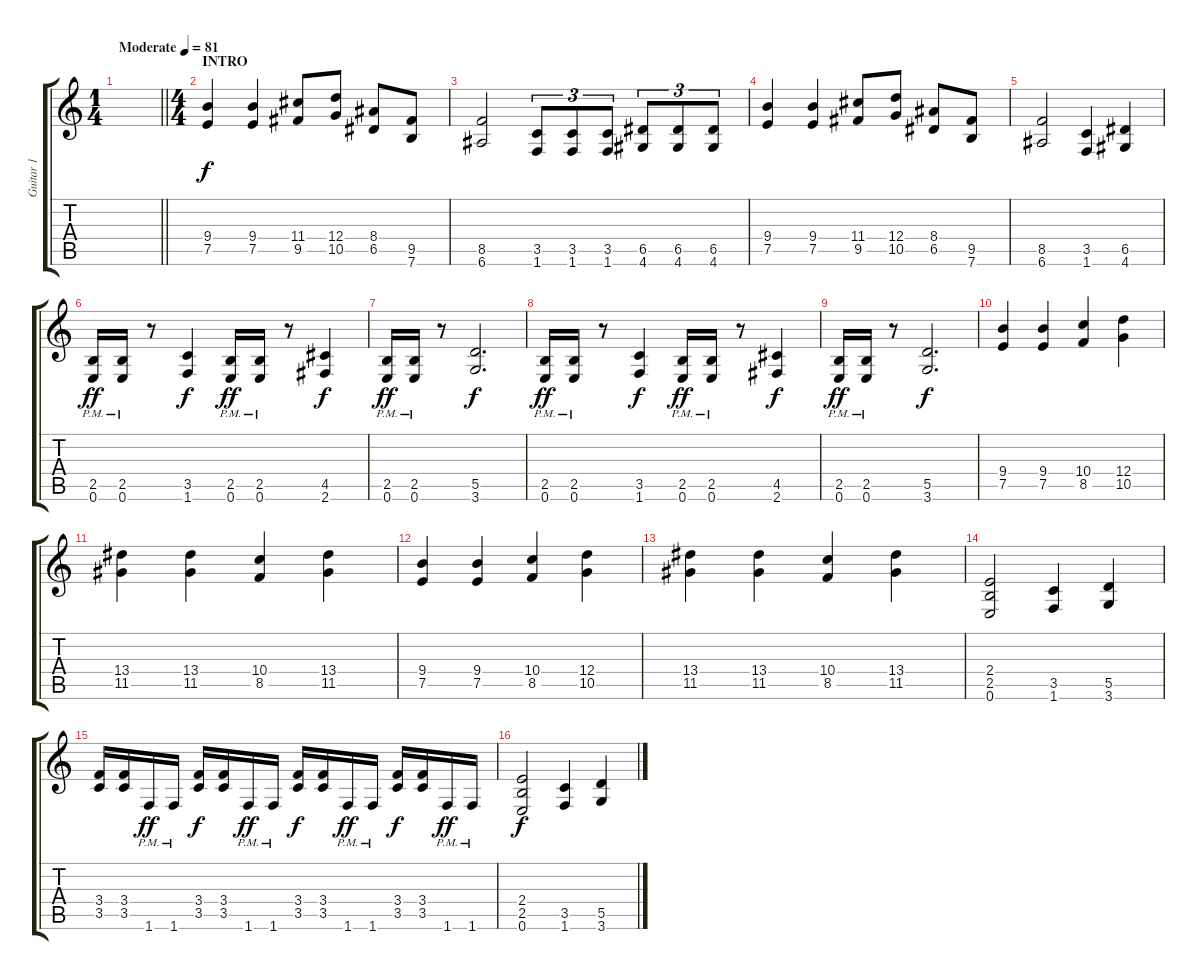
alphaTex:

\track ("Guitar 1" "Guitar 1") {instrument distortionguitar}
\staff {score tabs}
\tuning (E4 B3 G3 D3 A2 E2) {hide}
\ts (1 4)
\tempo (81 "Moderate")
\clef g2
\barLineRight lightlight
\ks c
|
\ts (4 4)
\section ("" "INTRO")
(9.4 7.5).4 (9.4 7.5).4 (11.4 9.5).8 (12.4 10.5).8 (8.4 6.5).8 (9.5 7.6).8 |
(8.5 6.6).2 (3.5 1.6).8{tu (3 2)} (3.5 1.6).8{tu (3 2)} (3.5 1.6).8{tu (3 2)} (6.5 4.6).8{tu (3 2)} (6.5 4.6).8{tu (3 2)} (6.5 4.6).8{tu (3 2)} |
(9.4 7.5).4 (9.4 7.5).4 (11.4 9.5).8 (12.4 10.5).8 (8.4 6.5).8 (9.5 7.6).8 |
(8.5 6.6).2 (3.5 1.6).4 (6.5 4.6).4 |
(2.5{pm} 0.6{pm}).16{dy ff} (2.5{pm} 0.6{pm}).16 r.8 (3.5 1.6).4{dy f} (2.5{pm} 0.6{pm}).16{dy ff} (2.5{pm} 0.6{pm}).16 r.8 (4.5 2.6).4{dy f} |
(2.5{pm} 0.6{pm}).16{dy ff} (2.5{pm} 0.6{pm}).16 r.8 (5.5 3.6).2{d dy f} |
(2.5{pm} 0.6{pm}).16{dy ff} (2.5{pm} 0.6{pm}).16 r.8 (3.5 1.6).4{dy f} (2.5{pm} 0.6{pm}).16{dy ff} (2.5{pm} 0.6{pm}).16 r.8 (4.5 2.6).4{dy f} |
(2.5{pm} 0.6{pm}).16{dy ff} (2.5{pm} 0.6{pm}).16 r.8 (5.5 3.6).2{d dy f} |
(9.4 7.5).4 (9.4 7.5).4 (10.4 8.5).4 (12.4 10.5).4 |
(13.4 11.5).4 (13.4 11.5).4 (10.4 8.5).4 (13.4 11.5).4 |
(9.4 7.5).4 (9.4 7.5).4 (10.4 8.5).4 (12.4 10.5).4 |
(13.4 11.5).4 (13.4 11.5).4 (10.4 8.5).4 (13.4 11.5).4 |
(2.4 2.5 0.6).2 (3.5 1.6).4 (5.5 3.6).4 |
(3.4 3.5).16 (3.4 3.5).16 1.6{pm}.16{dy ff} 1.6{pm}.16 (3.4 3.5).16{dy f} (3.4 3.5).16 1.6{pm}.16{dy ff} 1.6{pm}.16 (3.4 3.5).16{dy f} (3.4 3.5).16 1.6{pm}.16{dy ff} 1.6{pm}.16 (3.4 3.5).16{dy f} (3.4 3.5).16 1.6{pm}.16{dy ff} 1.6{pm}.16 |
(2.4 2.5 0.6).2{dy f} (3.5 1.6).4 (5.5 3.6).4
